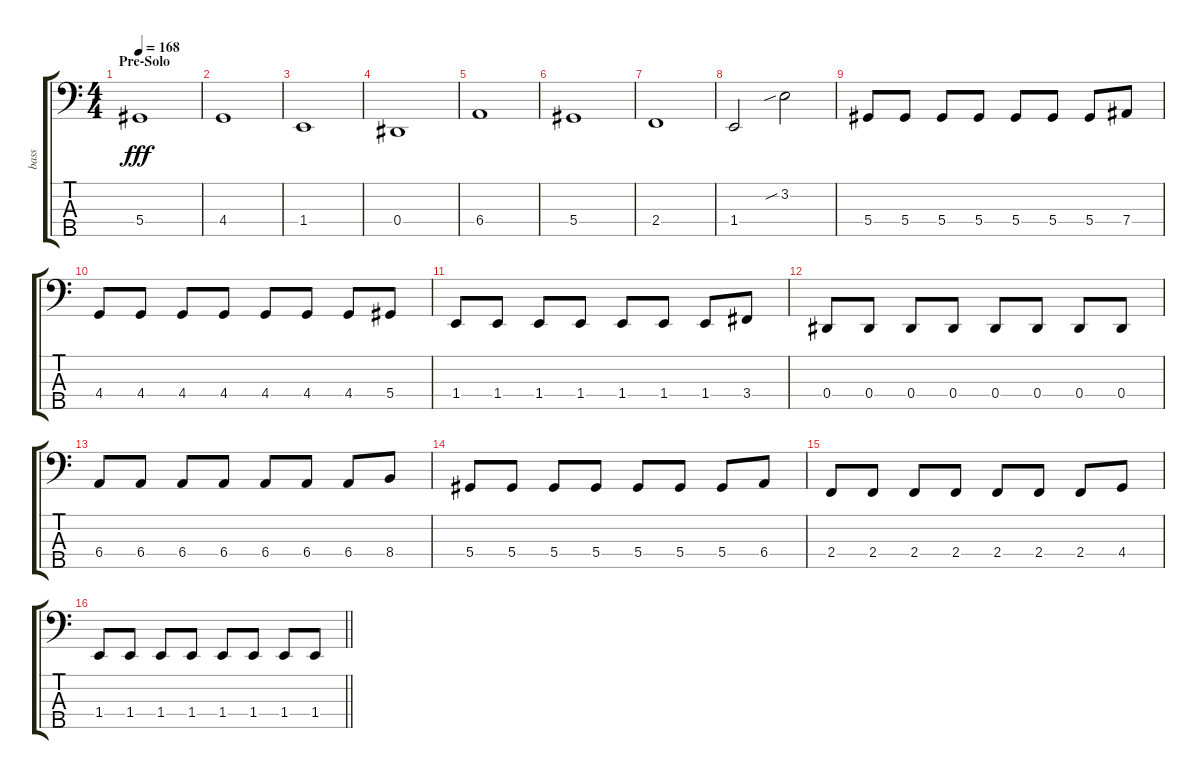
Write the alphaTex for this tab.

\track ("bass" "bass") {instrument electricbassfinger}
\staff {score tabs}
\tuning (Gb2 Db2 Ab1 Eb1 Bb0) {hide}
\ts (4 4)
\section ("" "Pre-Solo")
\tempo 168
\clef f4
\ks c
5.4.1{dy fff} |
4.4.1 |
1.4.1 |
0.4.1 |
6.4.1 |
5.4.1 |
2.4.1 |
1.4.2 3.2{sib}.2 |
5.4.8 5.4.8 5.4.8 5.4.8 5.4.8 5.4.8 5.4.8 7.4.8 |
4.4.8 4.4.8 4.4.8 4.4.8 4.4.8 4.4.8 4.4.8 5.4.8 |
1.4.8 1.4.8 1.4.8 1.4.8 1.4.8 1.4.8 1.4.8 3.4.8 |
0.4.8 0.4.8 0.4.8 0.4.8 0.4.8 0.4.8 0.4.8 0.4.8 |
6.4.8 6.4.8 6.4.8 6.4.8 6.4.8 6.4.8 6.4.8 8.4.8 |
5.4.8 5.4.8 5.4.8 5.4.8 5.4.8 5.4.8 5.4.8 6.4.8 |
2.4.8 2.4.8 2.4.8 2.4.8 2.4.8 2.4.8 2.4.8 4.4.8 |
\barLineRight lightlight
1.4.8 1.4.8 1.4.8 1.4.8 1.4.8 1.4.8 1.4.8 1.4.8
